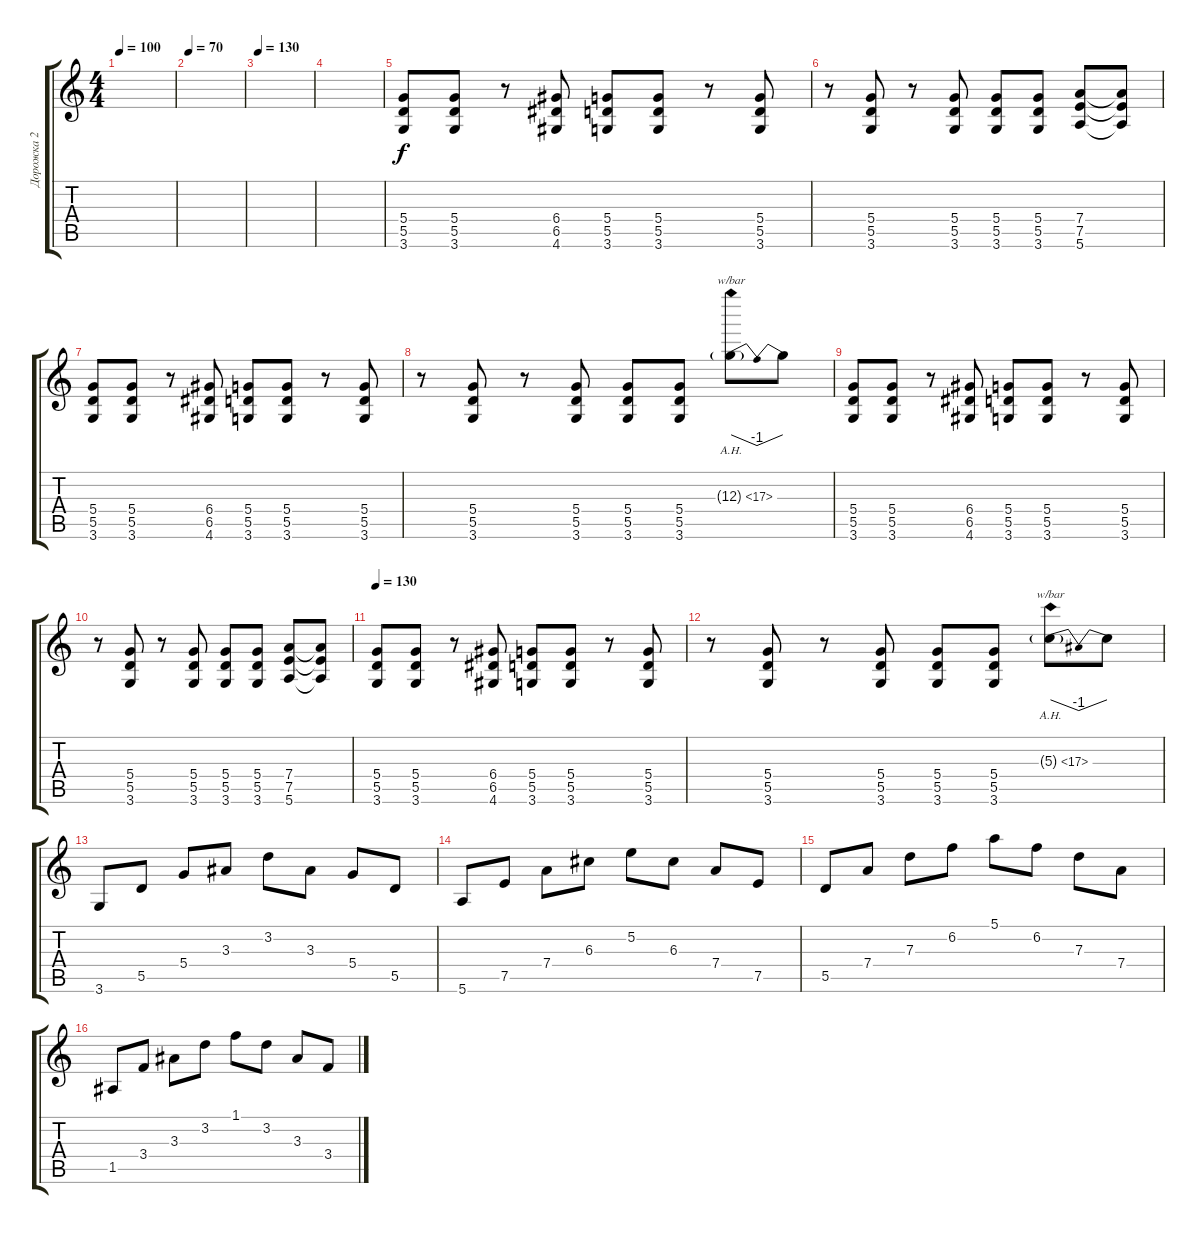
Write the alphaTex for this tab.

\track ("Дорожка 2" "Дорожка 2") {instrument distortionguitar}
\staff {score tabs}
\tuning (E4 B3 G3 D3 A2 E2) {hide}
\ts (4 4)
\tempo 100
\clef g2
\ks c
|
\tempo 70
|
\tempo 130
|
|
(5.4 5.5 3.6).8 (5.4 5.5 3.6).8 r.8 (6.4 6.5 4.6).8 (5.4 5.5 3.6).8 (5.4 5.5 3.6).8 r.8 (5.4 5.5 3.6).8 |
r.8 (5.4 5.5 3.6).8 r.8 (5.4 5.5 3.6).8 (5.4 5.5 3.6).8 (5.4 5.5 3.6).8 (7.4 7.5 5.6).8 (7.4{t} 7.5{t} 5.6{t}).8 |
(5.4 5.5 3.6).8 (5.4 5.5 3.6).8 r.8 (6.4 6.5 4.6).8 (5.4 5.5 3.6).8 (5.4 5.5 3.6).8 r.8 (5.4 5.5 3.6).8 |
r.8 (5.4 5.5 3.6).8 r.8 (5.4 5.5 3.6).8 (5.4 5.5 3.6).8 (5.4 5.5 3.6).8 12.3{ah 5 g}.8{tbe (dip default 0 0 30 -4 60 0)} 12.3{t}.8 |
(5.4 5.5 3.6).8 (5.4 5.5 3.6).8 r.8 (6.4 6.5 4.6).8 (5.4 5.5 3.6).8 (5.4 5.5 3.6).8 r.8 (5.4 5.5 3.6).8 |
r.8 (5.4 5.5 3.6).8 r.8 (5.4 5.5 3.6).8 (5.4 5.5 3.6).8 (5.4 5.5 3.6).8 (7.4 7.5 5.6).8 (7.4{t} 7.5{t} 5.6{t}).8 |
\tempo 130
(5.4 5.5 3.6).8 (5.4 5.5 3.6).8 r.8 (6.4 6.5 4.6).8 (5.4 5.5 3.6).8 (5.4 5.5 3.6).8 r.8 (5.4 5.5 3.6).8 |
r.8 (5.4 5.5 3.6).8 r.8 (5.4 5.5 3.6).8 (5.4 5.5 3.6).8 (5.4 5.5 3.6).8 5.3{ah 12 g}.8{tbe (dip default 0 0 30 -4 60 0)} 5.3{t}.8 |
3.6.8 5.5.8 5.4.8 3.3.8 3.2.8 3.3.8 5.4.8 5.5.8 |
5.6.8 7.5.8 7.4.8 6.3.8 5.2.8 6.3.8 7.4.8 7.5.8 |
5.5.8 7.4.8 7.3.8 6.2.8 5.1.8 6.2.8 7.3.8 7.4.8 |
1.5.8 3.4.8 3.3.8 3.2.8 1.1.8 3.2.8 3.3.8 3.4.8
